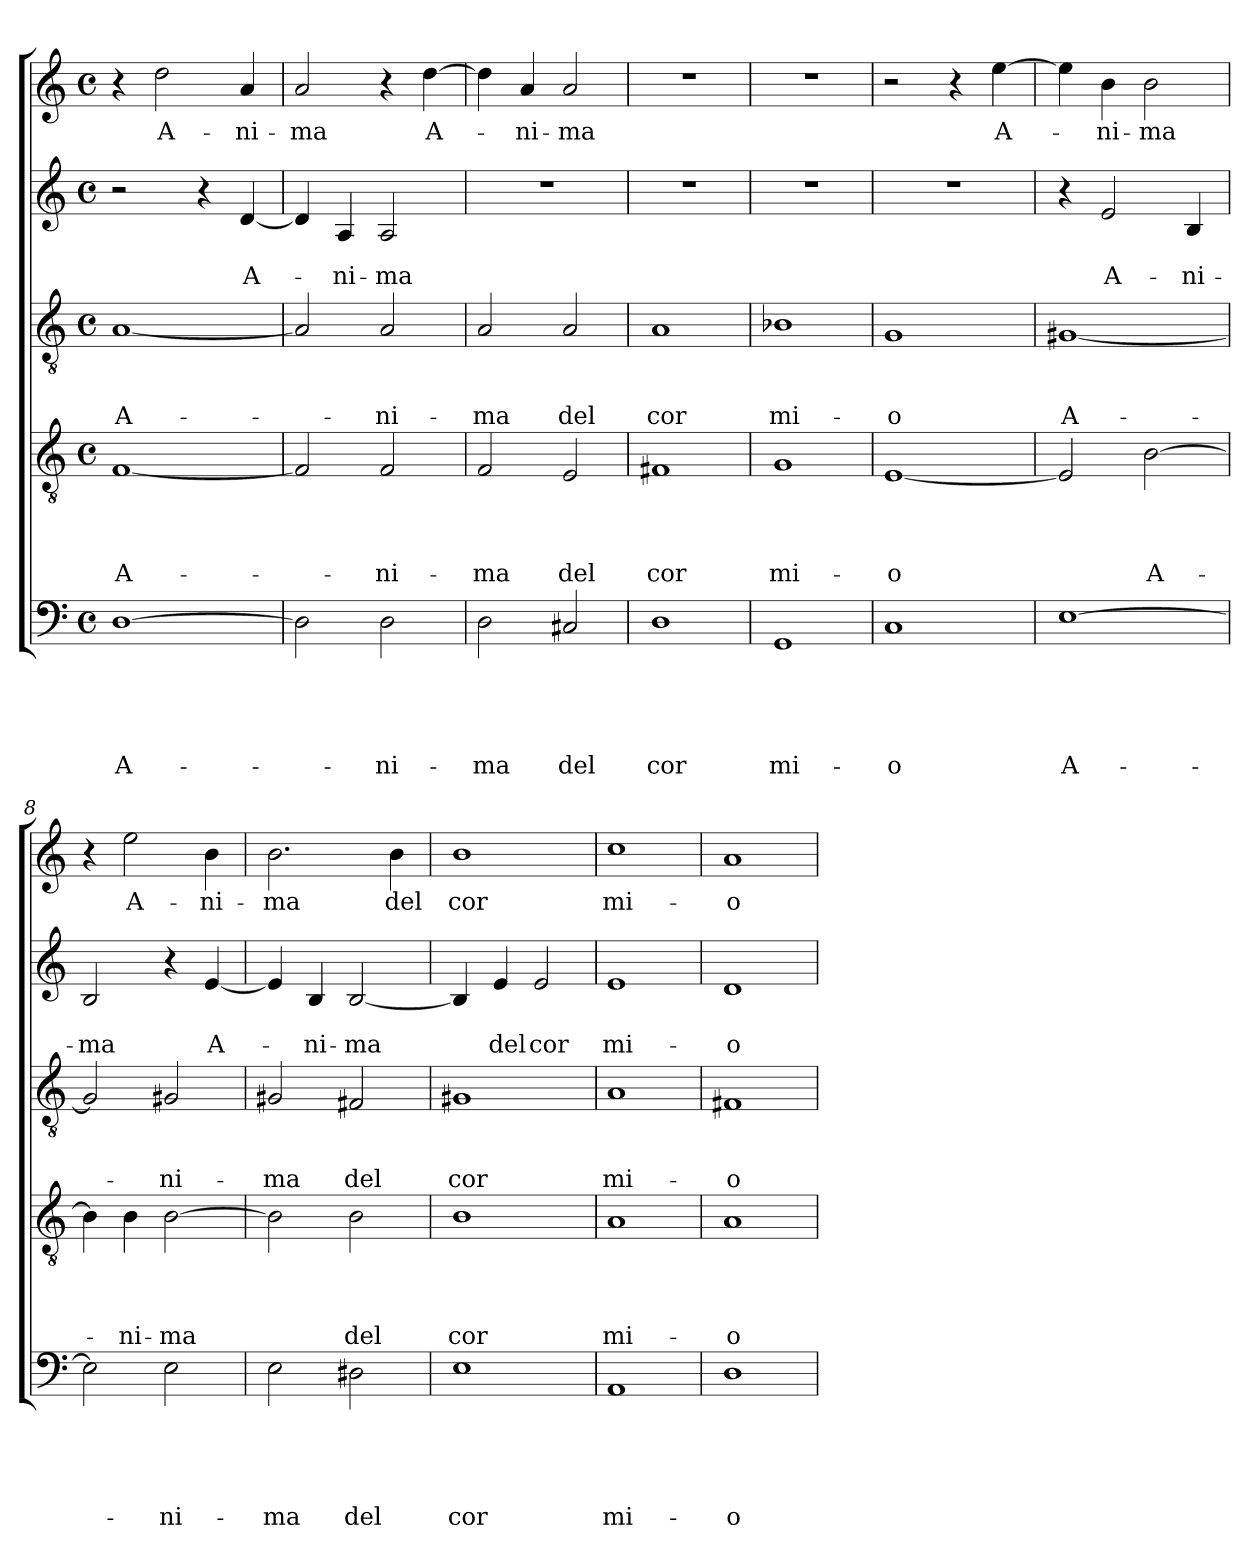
**kern	**text	**text	**text	**text	**text	**kern	**text	**text	**text	**text	**kern	**text	**text	**text	**kern	**text	**text	**kern	**text
*part5	*part5	*part5	*part5	*part5	*part5	*part4	*part4	*part4	*part4	*part4	*part3	*part3	*part3	*part3	*part2	*part2	*part2	*part1	*part1
*staff5	*staff5	*staff5	*staff5	*staff5	*staff5	*staff4	*staff4	*staff4	*staff4	*staff4	*staff3	*staff3	*staff3	*staff3	*staff2	*staff2	*staff2	*staff1	*staff1
*clefF4	*	*	*	*	*	*clefGv2	*	*	*	*	*clefGv2	*	*	*	*clefG2	*	*	*clefG2	*
*k[]	*	*	*	*	*	*k[]	*	*	*	*	*k[]	*	*	*	*k[]	*	*	*k[]	*
*C:	*	*	*	*	*	*C:	*	*	*	*	*C:	*	*	*	*C:	*	*	*C:	*
*M4/4	*	*	*	*	*	*M4/4	*	*	*	*	*M4/4	*	*	*	*M4/4	*	*	*M4/4	*
*met(c)	*	*	*	*	*	*met(c)	*	*	*	*	*met(c)	*	*	*	*met(c)	*	*	*met(c)	*
=1	=1	=1	=1	=1	=1	=1	=1	=1	=1	=1	=1	=1	=1	=1	=1	=1	=1	=1	=1
!	!	!	!	!	!LO:LY:b	!	!	!	!	!LO:LY:b	!	!	!	!LO:LY:b	!	!	!	!	!
[1D	.	.	.	.	A-	[1F	.	.	.	A-	[1A	.	.	A-	2r	.	.	4r	.
!	!	!	!	!	!	!	!	!	!	!	!	!	!	!	!	!	!	!	!LO:LY:b
.	.	.	.	.	.	.	.	.	.	.	.	.	.	.	.	.	.	2dd\	A-
.	.	.	.	.	.	.	.	.	.	.	.	.	.	.	4r	.	.	.	.
!	!	!	!	!	!	!	!	!	!	!	!	!	!	!	!	!	!LO:LY:b	!	!LO:LY:b
.	.	.	.	.	.	.	.	.	.	.	.	.	.	.	[4d/	.	A-	4a/	-ni-
=2	=2	=2	=2	=2	=2	=2	=2	=2	=2	=2	=2	=2	=2	=2	=2	=2	=2	=2	=2
!	!	!	!	!	!	!	!	!	!	!	!	!	!	!	!	!	!	!	!LO:LY:b
2D\]	.	.	.	.	.	2F/]	.	.	.	.	2A/]	.	.	.	4d/]	.	.	2a/	-ma
!	!	!	!	!	!	!	!	!	!	!	!	!	!	!	!	!	!LO:LY:b	!	!
.	.	.	.	.	.	.	.	.	.	.	.	.	.	.	4A/	.	-ni-	.	.
!	!	!	!	!	!LO:LY:b	!	!	!	!	!LO:LY:b	!	!	!	!LO:LY:b	!	!	!LO:LY:b	!	!
2D\	.	.	.	.	-ni-	2F/	.	.	.	-ni-	2A/	.	.	-ni-	2A/	.	-ma	4r	.
!	!	!	!	!	!	!	!	!	!	!	!	!	!	!	!	!	!	!	!LO:LY:b
.	.	.	.	.	.	.	.	.	.	.	.	.	.	.	.	.	.	[4dd\	A-
=3	=3	=3	=3	=3	=3	=3	=3	=3	=3	=3	=3	=3	=3	=3	=3	=3	=3	=3	=3
!	!	!	!	!	!LO:LY:b	!	!	!	!	!LO:LY:b	!	!	!	!LO:LY:b	!	!	!	!	!
2D\	.	.	.	.	-ma	2F/	.	.	.	-ma	2A/	.	.	-ma	1r	.	.	4dd\]	.
!	!	!	!	!	!	!	!	!	!	!	!	!	!	!	!	!	!	!	!LO:LY:b
.	.	.	.	.	.	.	.	.	.	.	.	.	.	.	.	.	.	4a/	-ni-
!	!	!	!	!	!LO:LY:b	!	!	!	!	!LO:LY:b	!	!	!	!LO:LY:b	!	!	!	!	!LO:LY:b
2C#X/	.	.	.	.	del	2E/	.	.	.	del	2A/	.	.	del	.	.	.	2a/	-ma
=4	=4	=4	=4	=4	=4	=4	=4	=4	=4	=4	=4	=4	=4	=4	=4	=4	=4	=4	=4
!	!	!	!	!	!LO:LY:b	!	!	!	!	!LO:LY:b	!	!	!	!LO:LY:b	!	!	!	!	!
1D	.	.	.	.	cor	1F#X	.	.	.	cor	1A	.	.	cor	1r	.	.	1r	.
=5	=5	=5	=5	=5	=5	=5	=5	=5	=5	=5	=5	=5	=5	=5	=5	=5	=5	=5	=5
!	!	!	!	!	!LO:LY:b	!	!	!	!	!LO:LY:b	!	!	!	!LO:LY:b	!	!	!	!	!
1GG	.	.	.	.	mi-	1G	.	.	.	mi-	1B-X	.	.	mi-	1r	.	.	1r	.
=6	=6	=6	=6	=6	=6	=6	=6	=6	=6	=6	=6	=6	=6	=6	=6	=6	=6	=6	=6
!	!	!	!	!	!LO:LY:b	!	!	!	!	!LO:LY:b	!	!	!	!LO:LY:b	!	!	!	!	!
1C	.	.	.	.	-o	[1E	.	.	.	-o	1G	.	.	-o	1r	.	.	2r	.
.	.	.	.	.	.	.	.	.	.	.	.	.	.	.	.	.	.	4r	.
!	!	!	!	!	!	!	!	!	!	!	!	!	!	!	!	!	!	!	!LO:LY:b
.	.	.	.	.	.	.	.	.	.	.	.	.	.	.	.	.	.	[4ee\	A-
=7	=7	=7	=7	=7	=7	=7	=7	=7	=7	=7	=7	=7	=7	=7	=7	=7	=7	=7	=7
!	!	!	!	!	!LO:LY:b	!	!	!	!	!	!	!	!	!LO:LY:b	!	!	!	!	!
[1E	.	.	.	.	A-	2E/]	.	.	.	.	[1G#X	.	.	A-	4r	.	.	4ee\]	.
!	!	!	!	!	!	!	!	!	!	!	!	!	!	!	!	!	!LO:LY:b	!	!LO:LY:b
.	.	.	.	.	.	.	.	.	.	.	.	.	.	.	2e/	.	A-	4b\	-ni-
!	!	!	!	!	!	!	!	!	!	!LO:LY:b	!	!	!	!	!	!	!	!	!LO:LY:b
.	.	.	.	.	.	[2B\	.	.	.	A-	.	.	.	.	.	.	.	2b\	-ma
!	!	!	!	!	!	!	!	!	!	!	!	!	!	!	!	!	!LO:LY:b	!	!
.	.	.	.	.	.	.	.	.	.	.	.	.	.	.	4B/	.	-ni-	.	.
!!LO:LB:g=z
=8	=8	=8	=8	=8	=8	=8	=8	=8	=8	=8	=8	=8	=8	=8	=8	=8	=8	=8	=8
!	!	!	!	!	!	!	!	!	!	!	!	!	!	!	!	!	!LO:LY:b	!	!
2E\]	.	.	.	.	.	4B\]	.	.	.	.	2G#/]	.	.	.	2B/	.	-ma	4r	.
!	!	!	!	!	!	!	!	!	!	!LO:LY:b	!	!	!	!	!	!	!	!	!LO:LY:b
.	.	.	.	.	.	4B\	.	.	.	-ni-	.	.	.	.	.	.	.	2ee\	A-
!	!	!	!	!	!LO:LY:b	!	!	!	!	!LO:LY:b	!	!	!	!LO:LY:b	!	!	!	!	!
2E\	.	.	.	.	-ni-	[2B\	.	.	.	-ma	2G#X/	.	.	-ni-	4r	.	.	.	.
!	!	!	!	!	!	!	!	!	!	!	!	!	!	!	!	!	!LO:LY:b	!	!LO:LY:b
.	.	.	.	.	.	.	.	.	.	.	.	.	.	.	[4e/	.	A-	4b\	-ni-
=9	=9	=9	=9	=9	=9	=9	=9	=9	=9	=9	=9	=9	=9	=9	=9	=9	=9	=9	=9
!	!	!	!	!	!LO:LY:b	!	!	!	!	!	!	!	!	!LO:LY:b	!	!	!	!	!LO:LY:b
2E\	.	.	.	.	-ma	2B\]	.	.	.	.	2G#X/	.	.	-ma	4e/]	.	.	2.b\	-ma
!	!	!	!	!	!	!	!	!	!	!	!	!	!	!	!	!	!LO:LY:b	!	!
.	.	.	.	.	.	.	.	.	.	.	.	.	.	.	4B/	.	-ni-	.	.
!	!	!	!	!	!LO:LY:b	!	!	!	!	!LO:LY:b	!	!	!	!LO:LY:b	!	!	!LO:LY:b	!	!
2D#X\	.	.	.	.	del	2B\	.	.	.	del	2F#X/	.	.	del	[2B/	.	-ma	.	.
!	!	!	!	!	!	!	!	!	!	!	!	!	!	!	!	!	!	!	!LO:LY:b
.	.	.	.	.	.	.	.	.	.	.	.	.	.	.	.	.	.	4b\	del
=10	=10	=10	=10	=10	=10	=10	=10	=10	=10	=10	=10	=10	=10	=10	=10	=10	=10	=10	=10
!	!	!	!	!	!LO:LY:b	!	!	!	!	!LO:LY:b	!	!	!	!LO:LY:b	!	!	!	!	!LO:LY:b
1E	.	.	.	.	cor	1B	.	.	.	cor	1G#X	.	.	cor	4B/]	.	.	1b	cor
!	!	!	!	!	!	!	!	!	!	!	!	!	!	!	!	!	!LO:LY:b	!	!
.	.	.	.	.	.	.	.	.	.	.	.	.	.	.	4e/	.	del	.	.
!	!	!	!	!	!	!	!	!	!	!	!	!	!	!	!	!	!LO:LY:b	!	!
.	.	.	.	.	.	.	.	.	.	.	.	.	.	.	2e/	.	cor	.	.
=11	=11	=11	=11	=11	=11	=11	=11	=11	=11	=11	=11	=11	=11	=11	=11	=11	=11	=11	=11
!	!	!	!	!	!LO:LY:b	!	!	!	!	!LO:LY:b	!	!	!	!LO:LY:b	!	!	!LO:LY:b	!	!LO:LY:b
1AA	.	.	.	.	mi-	1A	.	.	.	mi-	1A	.	.	mi-	1e	.	mi-	1cc	mi-
=12	=12	=12	=12	=12	=12	=12	=12	=12	=12	=12	=12	=12	=12	=12	=12	=12	=12	=12	=12
!	!	!	!	!	!LO:LY:b	!	!	!	!	!LO:LY:b	!	!	!	!LO:LY:b	!	!	!LO:LY:b	!	!LO:LY:b
1D	.	.	.	.	-o	1A	.	.	.	-o	1F#X	.	.	-o	1d	.	-o	1a	-o
=	=	=	=	=	=	=	=	=	=	=	=	=	=	=	=	=	=	=	=
*-	*-	*-	*-	*-	*-	*-	*-	*-	*-	*-	*-	*-	*-	*-	*-	*-	*-	*-	*-
